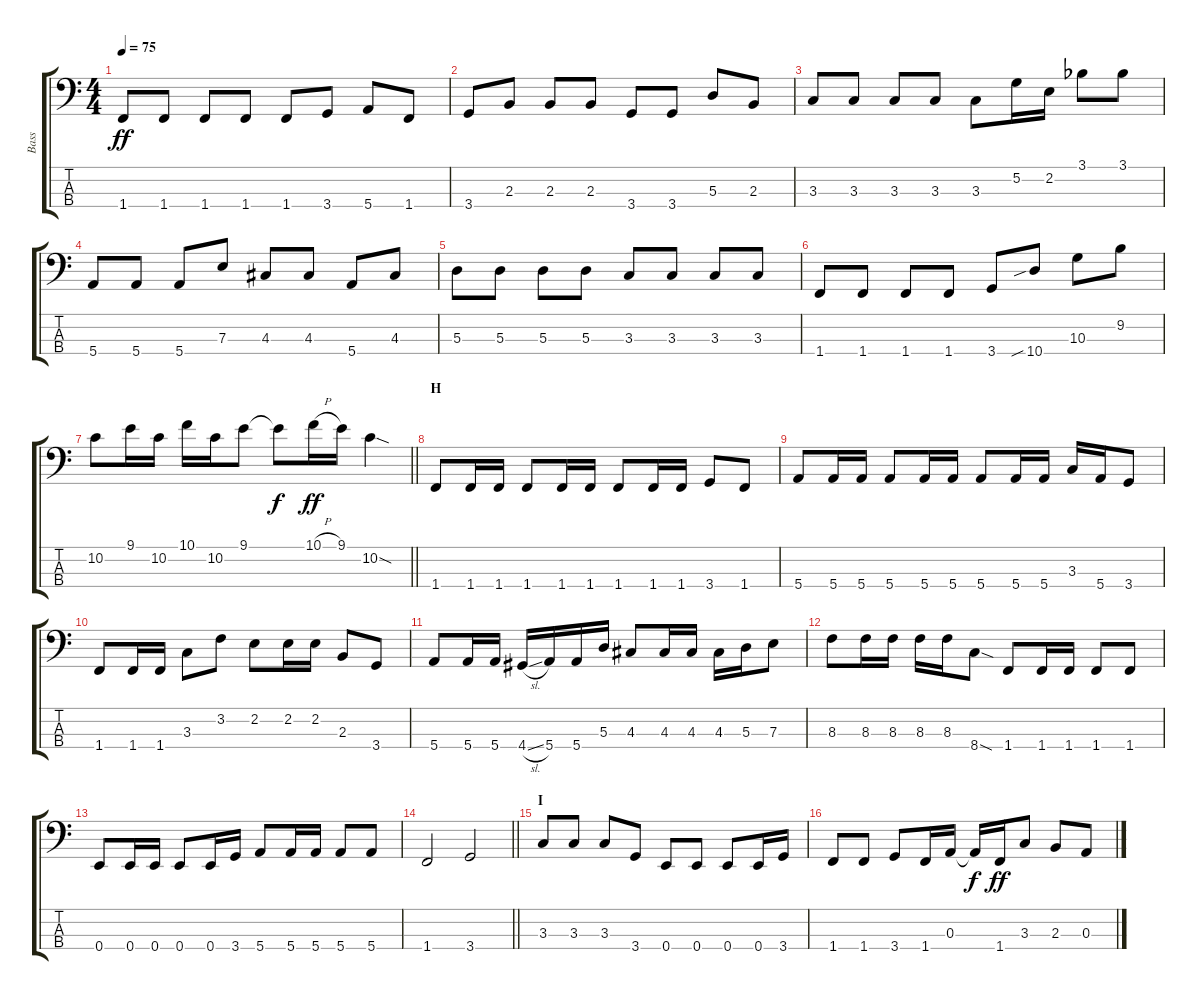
\track ("Bass" "Bass") {instrument electricbasspick}
\staff {score tabs}
\tuning (G2 D2 A1 E1) {hide}
\ts (4 4)
\tempo 75
\clef f4
\ks c
1.4.8{dy ff} 1.4.8 1.4.8 1.4.8 1.4.8 3.4.8 5.4.8 1.4.8 |
3.4.8 2.3.8 2.3.8 2.3.8 3.4.8 3.4.8 5.3.8 2.3.8 |
3.3.8 3.3.8 3.3.8 3.3.8 3.3.8 5.2.16 2.2.16 3.1{acc b}.8 3.1{acc b}.8 |
5.4.8 5.4.8 5.4.8 7.3.8 4.3.8 4.3.8 5.4.8 4.3.8 |
5.3.8 5.3.8 5.3.8 5.3.8 3.3.8 3.3.8 3.3.8 3.3.8 |
1.4.8 1.4.8 1.4.8 1.4.8 3.4.8 10.4{sib}.8 10.3.8 9.2.8 |
\barLineRight lightlight
10.2.8 9.1.16 10.2.16 10.1.16 10.2.16 9.1.8 9.1{t}.8{dy f} 10.1{h}.16{dy ff} 9.1.16 10.2{sod}.4 |
\section ("" "H")
1.4.8 1.4.16 1.4.16 1.4.8 1.4.16 1.4.16 1.4.8 1.4.16 1.4.16 3.4.8 1.4.8 |
5.4.8 5.4.16 5.4.16 5.4.8 5.4.16 5.4.16 5.4.8 5.4.16 5.4.16 3.3.16 5.4.16 3.4.8 |
1.4.8 1.4.16 1.4.16 3.3.8 3.2.8 2.2.8 2.2.16 2.2.16 2.3.8 3.4.8 |
5.4.8 5.4.16 5.4.16 4.4{sl}.16 5.4.16 5.4.16 5.3.16 4.3.8 4.3.16 4.3.16 4.3.16 5.3.16 7.3.8 |
8.3.8 8.3.16 8.3.16 8.3.16 8.3.16 8.4{sod}.8 1.4.8 1.4.16 1.4.16 1.4.8 1.4.8 |
0.4.8 0.4.16 0.4.16 0.4.8 0.4.16 3.4.16 5.4.8 5.4.16 5.4.16 5.4.8 5.4.8 |
\barLineRight lightlight
1.4.2 3.4.2 |
\section ("" "I")
3.3.8 3.3.8 3.3.8 3.4.8 0.4.8 0.4.8 0.4.8 0.4.16 3.4.16 |
1.4.8 1.4.8 3.4.8 1.4.16 0.3.16 0.3{t}.16{dy f} 1.4.16{dy ff} 3.3.8 2.3.8 0.3.8
